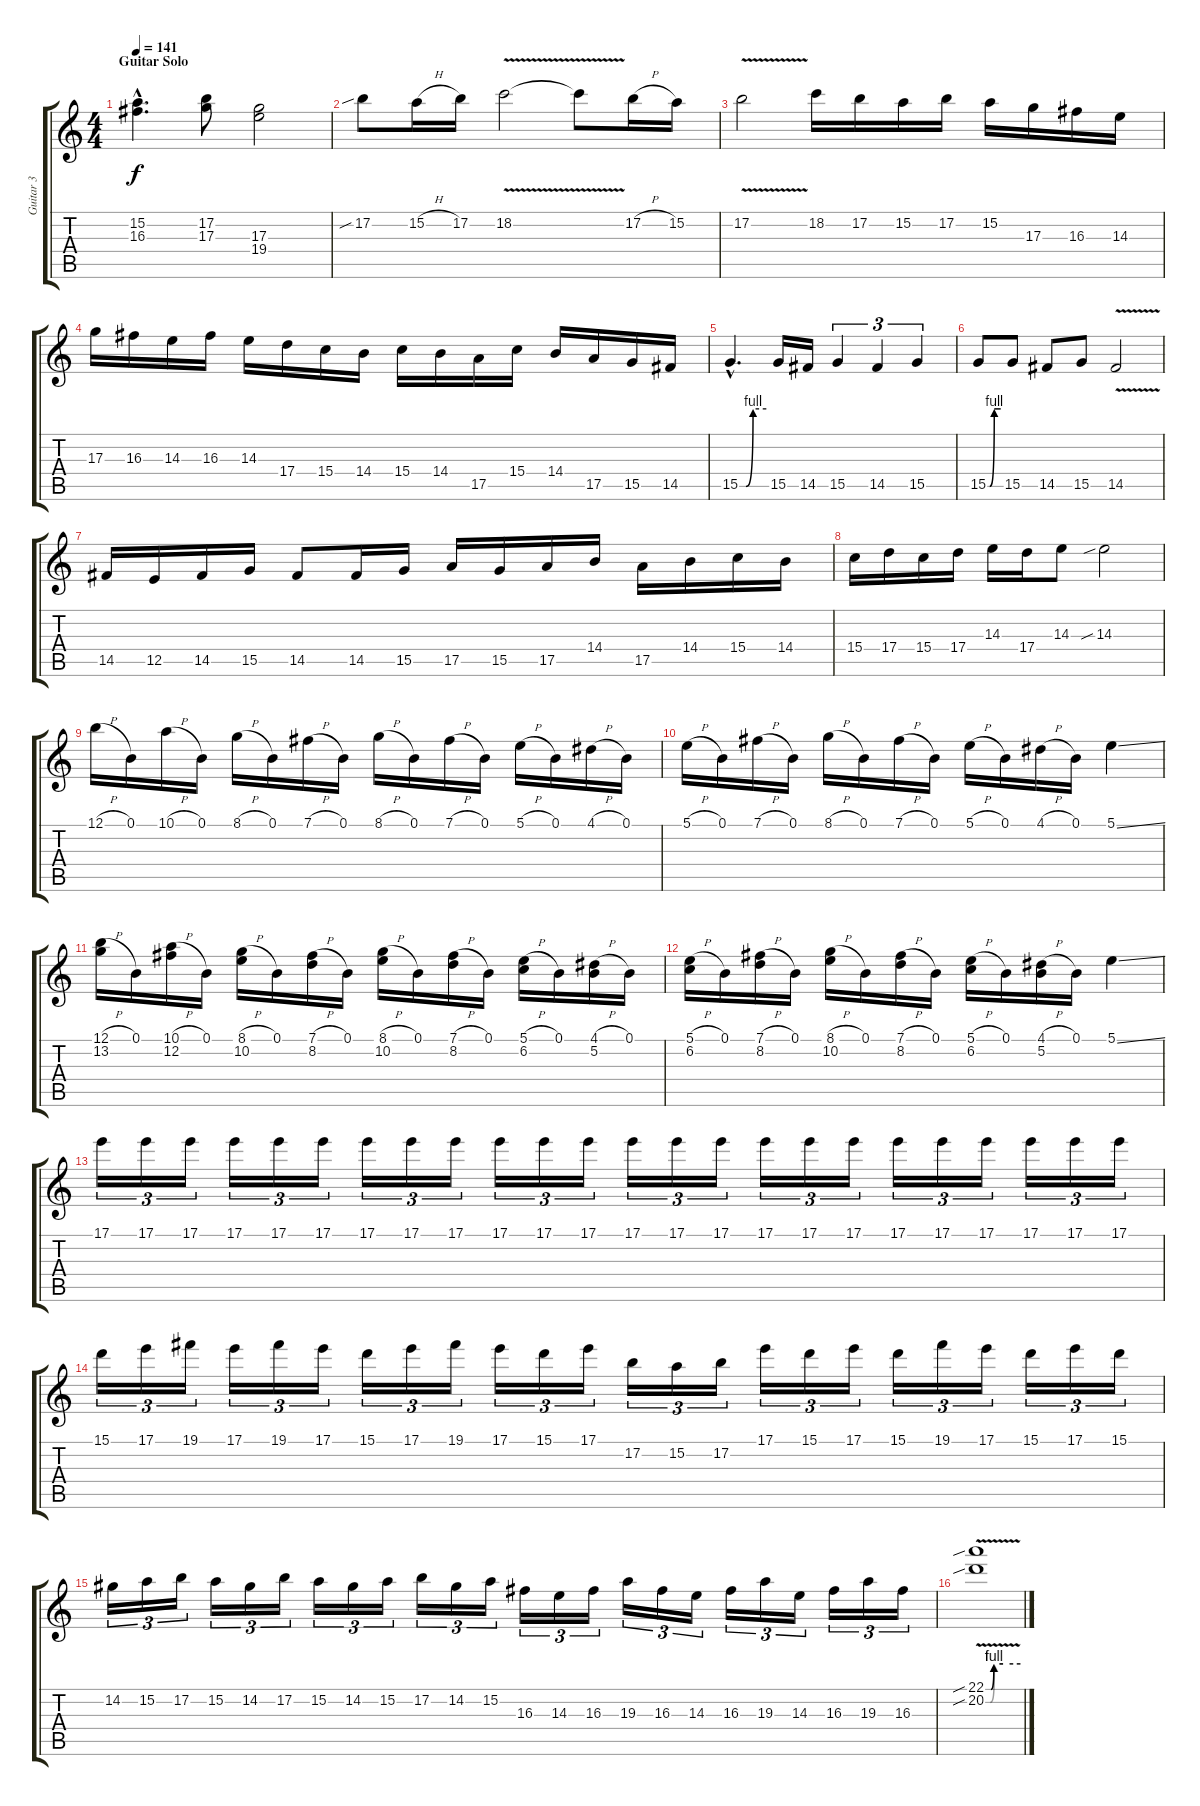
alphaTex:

\track ("Guitar 3" "Guitar 3") {instrument distortionguitar}
\staff {score tabs}
\tuning (B3 Gb3 D3 A2 E2 B1) {hide}
\ts (4 4)
\section ("" "Guitar Solo")
\tempo 141
\clef g2
\ks c
(15.2{hac} 16.3{hac}).4{d dy f} (17.2 17.3).8 (17.3 19.4).2 |
17.2{sib}.8 15.2{h}.16 17.2.16 18.2{v}.2 18.2{t}.8 17.2{h}.16 15.2.16 |
17.2{v}.2 18.2.16 17.2.16 15.2.16 17.2.16 15.2.16 17.3.16 16.3.16 14.3.16 |
17.3.16 16.3.16 14.3.16 16.3.16 14.3.16 17.4.16 15.4.16 14.4.16 15.4.16 14.4.16 17.5.16 15.4.16 14.4.16 17.5.16 15.5.16 14.5.16 |
15.5{be (custom 0 0 14 0 30 4 60 4) hac}.4{d} 15.5.16 14.5.16 15.5.4{tu (3 2)} 14.5.4{tu (3 2)} 15.5.4{tu (3 2)} |
15.5{be (custom 0 0 9 0 30 4 60 4)}.8 15.5.8 14.5.8 15.5.8 14.5{v}.2 |
14.5.16 12.5.16 14.5.16 15.5.16 14.5.8 14.5.16 15.5.16 17.5.16 15.5.16 17.5.16 14.4.16 17.5.16 14.4.16 15.4.16 14.4.16 |
15.4.16 17.4.16 15.4.16 17.4.16 14.3.16 17.4.16 14.3.8 14.3{sib}.2 |
12.1{h}.16 0.1.16 10.1{h}.16 0.1.16 8.1{h}.16 0.1.16 7.1{h}.16 0.1.16 8.1{h}.16 0.1.16 7.1{h}.16 0.1.16 5.1{h}.16 0.1.16 4.1{h}.16 0.1.16 |
5.1{h}.16 0.1.16 7.1{h}.16 0.1.16 8.1{h}.16 0.1.16 7.1{h}.16 0.1.16 5.1{h}.16 0.1.16 4.1{h}.16 0.1.16 5.1{ss}.4 |
(12.1{h} 13.2).16 0.1.16 (10.1{h} 12.2).16 0.1.16 (8.1{h} 10.2).16 0.1.16 (7.1{h} 8.2).16 0.1.16 (8.1{h} 10.2).16 0.1.16 (7.1{h} 8.2).16 0.1.16 (5.1{h} 6.2).16 0.1.16 (4.1{h} 5.2).16 0.1.16 |
(5.1{h} 6.2).16 0.1.16 (7.1{h} 8.2).16 0.1.16 (8.1{h} 10.2).16 0.1.16 (7.1{h} 8.2).16 0.1.16 (5.1{h} 6.2).16 0.1.16 (4.1{h} 5.2).16 0.1.16 5.1{ss}.4 |
17.1.16{tu (3 2)} 17.1.16{tu (3 2)} 17.1.16{tu (3 2)} 17.1.16{tu (3 2)} 17.1.16{tu (3 2)} 17.1.16{tu (3 2)} 17.1.16{tu (3 2)} 17.1.16{tu (3 2)} 17.1.16{tu (3 2)} 17.1.16{tu (3 2)} 17.1.16{tu (3 2)} 17.1.16{tu (3 2)} 17.1.16{tu (3 2)} 17.1.16{tu (3 2)} 17.1.16{tu (3 2)} 17.1.16{tu (3 2)} 17.1.16{tu (3 2)} 17.1.16{tu (3 2)} 17.1.16{tu (3 2)} 17.1.16{tu (3 2)} 17.1.16{tu (3 2)} 17.1.16{tu (3 2)} 17.1.16{tu (3 2)} 17.1.16{tu (3 2)} |
15.1.16{tu (3 2)} 17.1.16{tu (3 2)} 19.1.16{tu (3 2)} 17.1.16{tu (3 2)} 19.1.16{tu (3 2)} 17.1.16{tu (3 2)} 15.1.16{tu (3 2)} 17.1.16{tu (3 2)} 19.1.16{tu (3 2)} 17.1.16{tu (3 2)} 15.1.16{tu (3 2)} 17.1.16{tu (3 2)} 17.2.16{tu (3 2)} 15.2.16{tu (3 2)} 17.2.16{tu (3 2)} 17.1.16{tu (3 2)} 15.1.16{tu (3 2)} 17.1.16{tu (3 2)} 15.1.16{tu (3 2)} 19.1.16{tu (3 2)} 17.1.16{tu (3 2)} 15.1.16{tu (3 2)} 17.1.16{tu (3 2)} 15.1.16{tu (3 2)} |
14.2.16{tu (3 2)} 15.2.16{tu (3 2)} 17.2.16{tu (3 2)} 15.2.16{tu (3 2)} 14.2.16{tu (3 2)} 17.2.16{tu (3 2)} 15.2.16{tu (3 2)} 14.2.16{tu (3 2)} 15.2.16{tu (3 2)} 17.2.16{tu (3 2)} 14.2.16{tu (3 2)} 15.2.16{tu (3 2)} 16.3.16{tu (3 2)} 14.3.16{tu (3 2)} 16.3.16{tu (3 2)} 19.3.16{tu (3 2)} 16.3.16{tu (3 2)} 14.3.16{tu (3 2)} 16.3.16{tu (3 2)} 19.3.16{tu (3 2)} 14.3.16{tu (3 2)} 16.3.16{tu (3 2)} 19.3.16{tu (3 2)} 16.3.16{tu (3 2)} |
(22.1{be (custom 0 0 9 0 14 4 30 4 60 4) v sib} 20.2{be (custom 0 0 8 0 15 4 30 4 60 4) v sib}).1
